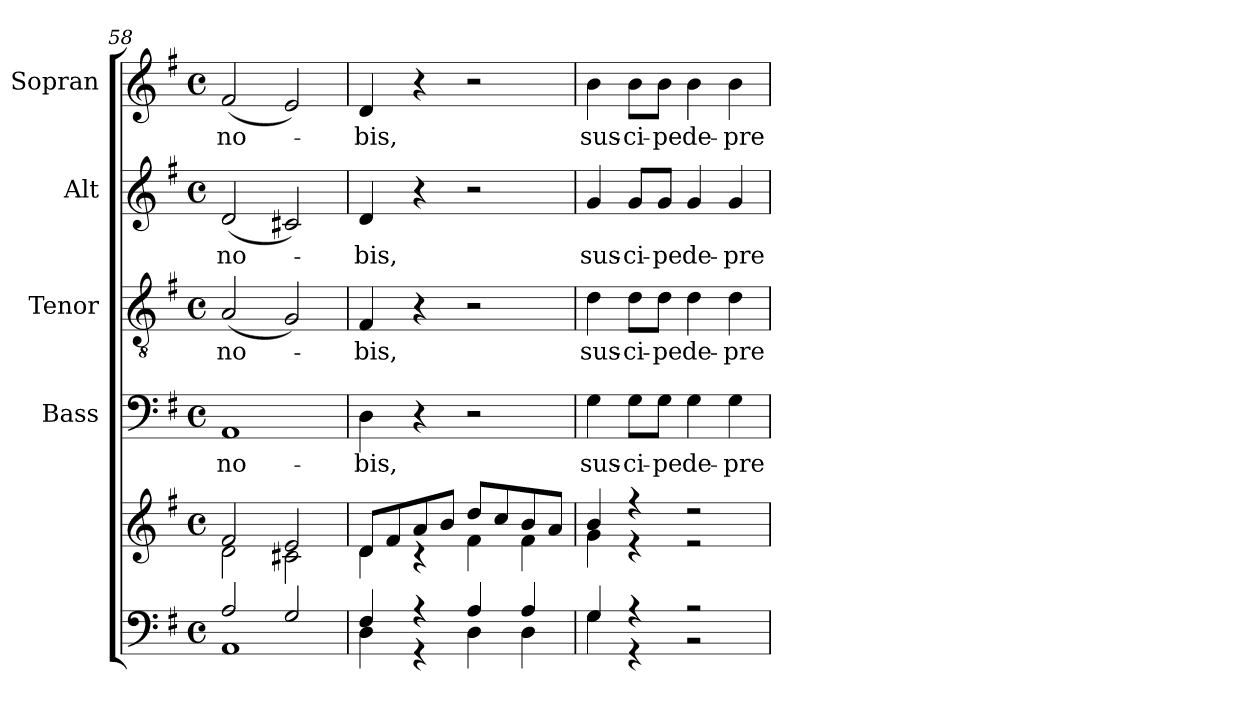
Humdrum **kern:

**kern	**kern	**kern	**text	**kern	**text	**kern	**text	**kern	**text
*part5	*part5	*part4	*part4	*part3	*part3	*part2	*part2	*part1	*part1
*staff6	*staff5	*staff4	*staff4	*staff3	*staff3	*staff2	*staff2	*staff1	*staff1
*	*	*I"Bass	*	*I"Tenor	*	*I"Alt	*	*I"Sopran	*
*	*	*I'B.	*	*I'T.	*	*I'A.	*	*I'S.	*
*clefF4	*clefG2	*clefF4	*	*clefGv2	*	*clefG2	*	*clefG2	*
*k[f#]	*k[f#]	*k[f#]	*	*k[f#]	*	*k[f#]	*	*k[f#]	*
*G:	*G:	*G:	*	*G:	*	*G:	*	*G:	*
*M4/4	*M4/4	*M4/4	*	*M4/4	*	*M4/4	*	*M4/4	*
*met(c)	*met(c)	*met(c)	*	*met(c)	*	*met(c)	*	*met(c)	*
=58	=58	=58	=58	=58	=58	=58	=58	=58	=58
*^	*^	*	*	*	*	*	*	*	*
!	!	!	!	!	!LO:LY:b	!	!LO:LY:b	!	!LO:LY:b	!	!LO:LY:b
2A/	1AA	2f#/	2d\	1AA	no-	(<2A/	no-	(<2d/	no-	(<2f#/	no-
2G/	.	2e/	2c#X\	.	.	2G/)	.	2c#X/)	.	2e/)	.
=59	=59	=59	=59	=59	=59	=59	=59	=59	=59	=59	=59
!	!	!	!	!	!LO:LY:b	!	!LO:LY:b	!	!LO:LY:b	!	!LO:LY:b
4F#/	4D\	8d/L	4d\	4D\	-bis,	4F#/	-bis,	4d/	-bis,	4d/	-bis,
.	.	8f#/	.	.	.	.	.	.	.	.	.
4r	4r	8a/	4rc	4r	.	4r	.	4r	.	4r	.
.	.	8b/J	.	.	.	.	.	.	.	.	.
4A/	4D\	8dd/L	4f#\	2r	.	2r	.	2r	.	2r	.
.	.	8cc/	.	.	.	.	.	.	.	.	.
4A/	4D\	8b/	4f#\	.	.	.	.	.	.	.	.
.	.	8a/J	.	.	.	.	.	.	.	.	.
=60	=60	=60	=60	=60	=60	=60	=60	=60	=60	=60	=60
!	!	!	!	!	!LO:LY:b	!	!LO:LY:b	!	!LO:LY:b	!	!LO:LY:b
4G/	4G\	4b/	4g\	4G\	sus-	4d\	sus-	4g/	sus-	4b\	sus-
!	!	!	!	!	!LO:LY:b	!	!LO:LY:b	!	!LO:LY:b	!	!LO:LY:b
4r	4r	4r	4r	8G\L	-ci-	8d\L	-ci-	8g/L	-ci-	8b\L	-ci-
!	!	!	!	!	!LO:LY:b	!	!LO:LY:b	!	!LO:LY:b	!	!LO:LY:b
.	.	.	.	8G\J	-pe	8d\J	-pe	8g/J	-pe	8b\J	-pe
!	!	!	!	!	!LO:LY:b	!	!LO:LY:b	!	!LO:LY:b	!	!LO:LY:b
2r	2r	2r	2r	4G\	de-	4d\	de-	4g/	de-	4b\	de-
!	!	!	!	!	!LO:LY:b	!	!LO:LY:b	!	!LO:LY:b	!	!LO:LY:b
.	.	.	.	4G\	-pre-	4d\	-pre-	4g/	-pre-	4b\	-pre-
*v	*v	*	*	*	*	*	*	*	*	*	*
*	*v	*v	*	*	*	*	*	*	*	*
=	=	=	=	=	=	=	=	=	=
*-	*-	*-	*-	*-	*-	*-	*-	*-	*-
